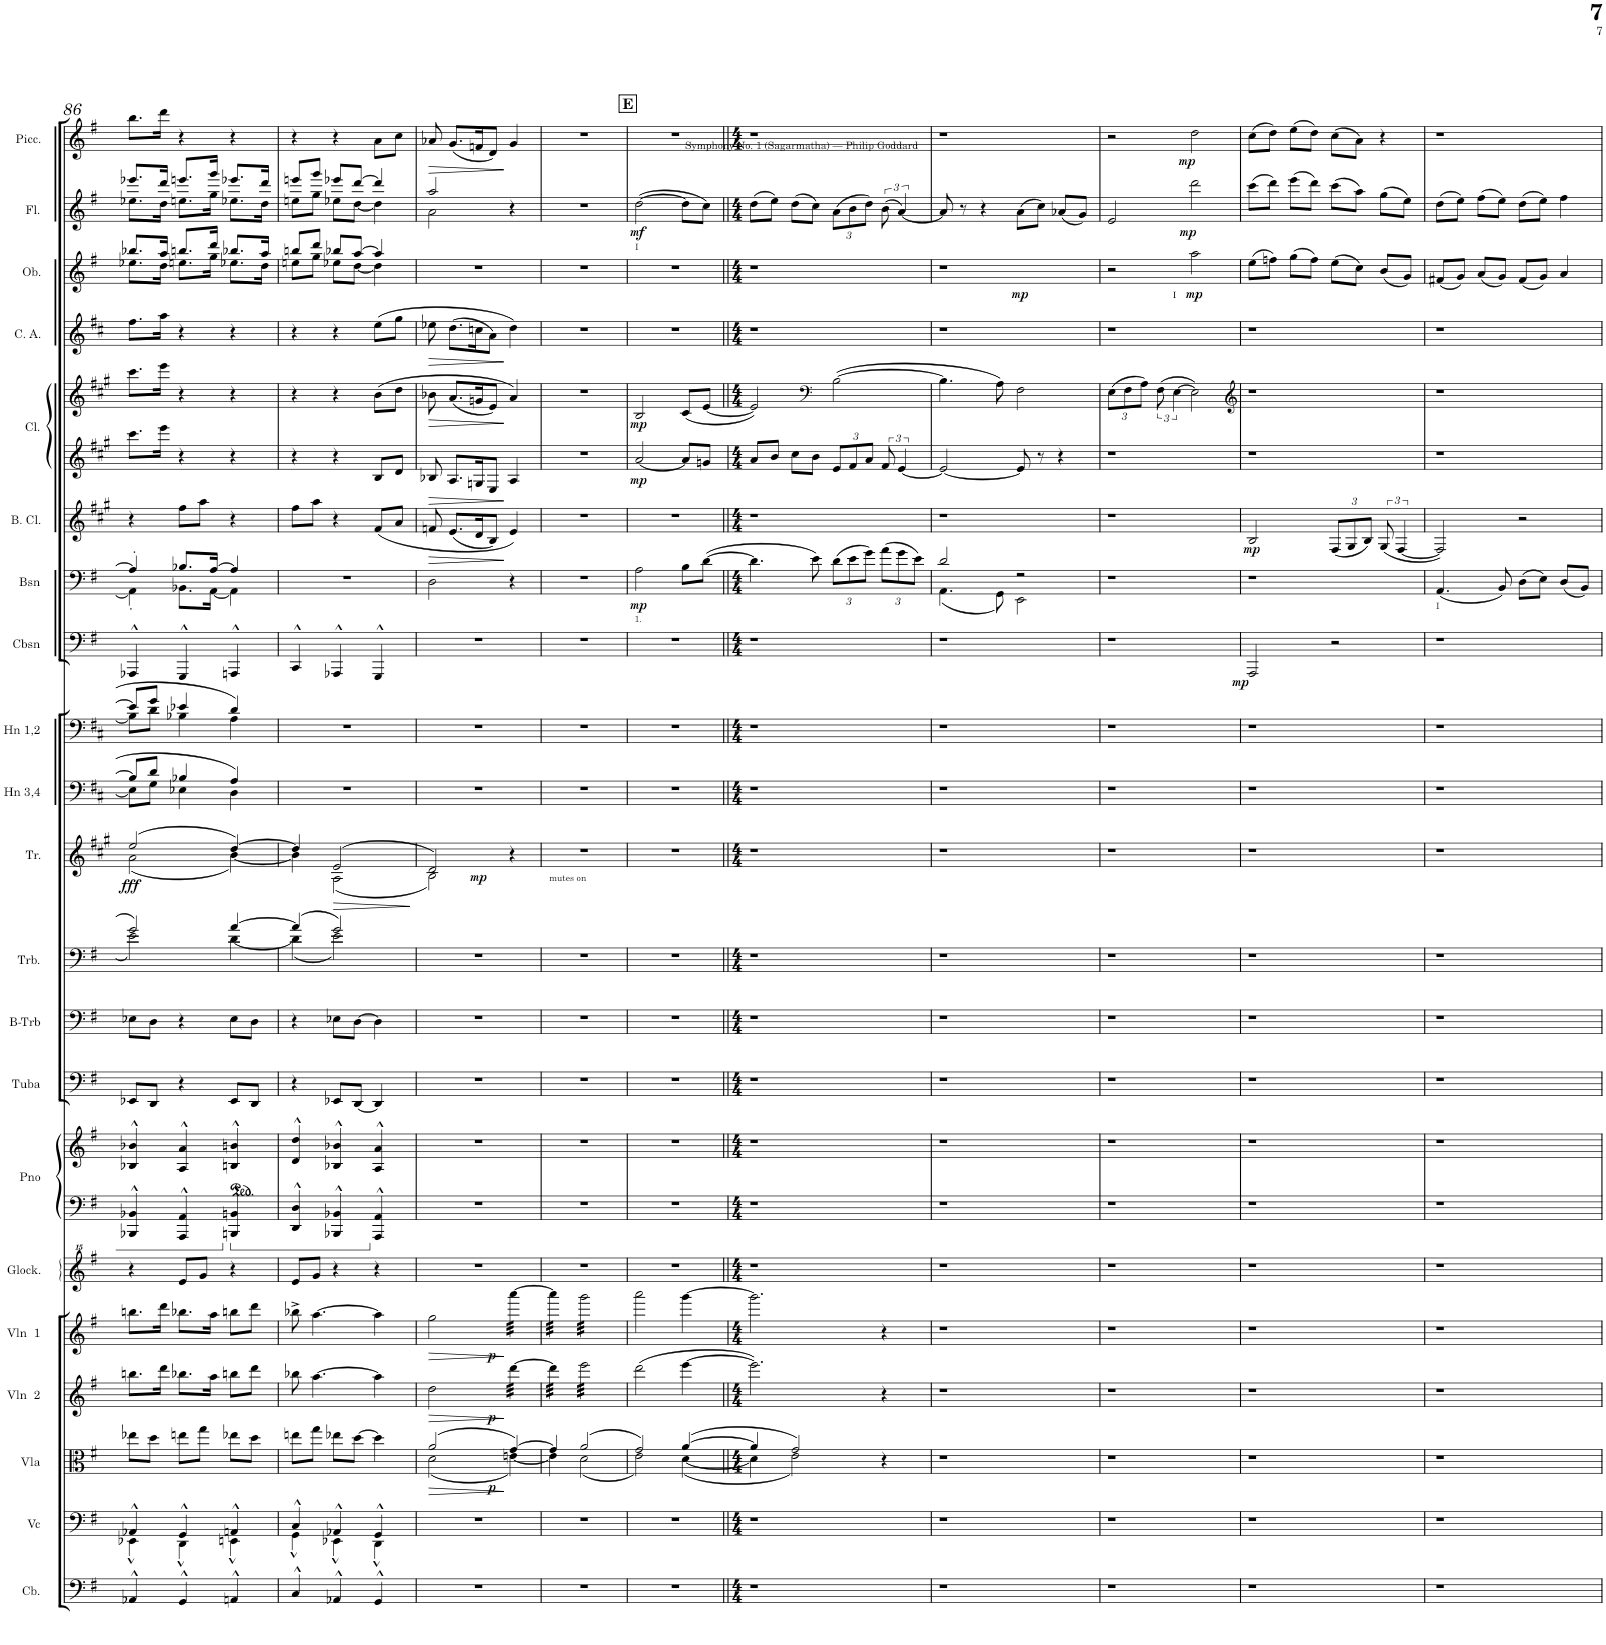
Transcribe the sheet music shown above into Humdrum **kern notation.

**kern	**kern	**kern	**dynam	**kern	**dynam	**kern	**kern	**kern	**kern	**kern	**kern	**kern	**kern	**dynam	**kern	**kern	**kern	**dynam	**kern	**dynam	**kern	**dynam	**kern	**kern	**dynam	**kern	**kern	**dynam	**kern	**dynam	**kern	**dynam
*part20	*part19	*part18	*part18	*part17	*part17	*part16	*part15	*part14	*part14	*part13	*part12	*part11	*part10	*part10	*part9	*part9	*part8	*part8	*part7	*part7	*part6	*part6	*part5	*part5	*part5	*part4	*part3	*part3	*part2	*part2	*part1	*part1
*staff23	*staff22	*staff21	*staff21	*staff20	*staff20	*staff19	*staff18	*staff17	*staff16	*staff15	*staff14	*staff13	*staff12	*staff12	*staff11	*staff10	*staff9	*staff9	*staff8	*staff8	*staff7	*staff7	*staff6	*staff5	*staff5/6	*staff4	*staff3	*staff3	*staff2	*staff2	*staff1	*staff1
*I"Contrabass	*I"Violoncello	*I"Viola	*	*I"Violin  2	*	*I"Violin  1	*I"Glockenspiel	*I"Piano	*	*I"Tuba	*I"Bass Trombone	*I"Trombone 1, 2	*I"Trumpet in C 1, 2	*	*I"Horn in F 1, 2	*	*I"Contrabassoon	*	*I"Bassoon 1, 2	*	*I"Bass Clarinet in Bb	*	*I"Clarinet in Bb 1, 2	*	*	*I"Cor Anglais	*I"Oboe 1, 2	*	*I"Flute 1, 2	*	*I"Piccolo	*
*I'Cb.	*I'Vc	*I'Vla	*	*I'Vln  2	*	*I'Vln  1	*I'Glock.	*I'Pno	*	*I'Tuba	*I'B-Trb	*I'Trb.	*I'Tr.	*	*I'Hn 1,2	*	*I'Cbsn	*	*I'Bsn	*	*I'B. Cl.	*	*I'Cl.	*	*	*I'C. A.	*I'Ob.	*	*I'Fl.	*	*I'Picc.	*
!!LO:PB:g=z
*clefF4	*clefF4	*clefC3	*	*clefG2	*	*clefG2	*clefG^^2	*clefF4	*clefG2	*clefF4	*clefF4	*clefF4	*clefG2	*	*clefF4	*clefF4	*clefF4	*	*clefF4	*	*clefG2	*	*clefG2	*clefG2	*	*clefG2	*clefG2	*	*clefG2	*	*clefG2	*
*Trd7c12	*	*	*	*	*	*	*Trd-14c-24	*	*	*	*	*	*Trd1c2	*	*Trd4c7	*Trd4c7	*	*	*	*	*Trd8c14	*	*Trd1c2	*Trd1c2	*	*Trd4c7	*	*	*	*	*Trd-7c-12	*
*k[f#]	*k[f#]	*k[f#]	*	*k[f#]	*	*k[f#]	*k[f#]	*k[f#]	*k[f#]	*k[f#]	*k[f#]	*k[f#]	*k[f#c#g#]	*	*k[f#c#]	*k[f#c#]	*k[f#]	*	*k[f#]	*	*k[f#c#g#]	*	*k[f#c#g#]	*k[f#c#g#]	*	*k[f#c#]	*k[f#]	*	*k[f#]	*	*k[f#]	*
*G:	*G:	*G:	*	*G:	*	*G:	*G:	*G:	*G:	*G:	*G:	*G:	*A:	*	*D:	*D:	*G:	*	*G:	*	*A:	*	*A:	*A:	*	*D:	*G:	*	*G:	*	*G:	*
*M3/4	*M3/4	*M3/4	*	*M3/4	*	*M3/4	*M3/4	*M3/4	*M3/4	*M3/4	*M3/4	*M3/4	*M3/4	*	*M3/4	*M3/4	*M3/4	*	*M3/4	*	*M3/4	*	*M3/4	*M3/4	*	*M3/4	*M3/4	*	*M3/4	*	*M3/4	*
=86	=86	=86	=86	=86	=86	=86	=86	=86	=86	=86	=86	=86	=86	=86	=86	=86	=86	=86	=86	=86	=86	=86	=86	=86	=86	=86	=86	=86	=86	=86	=86	=86
*	*^	*	*	*	*	*	*	*	*	*	*	*^	*^	*	*^	*^	*	*	*^	*	*	*	*	*	*	*	*^	*	*^	*	*	*
!	!	!	!	!	!	!	!	!	!	!	!	!	!	!	!	!	!LO:DY:b	!	!	!	!	!	!	!	!	!	!	!	!	!	!	!	!	!	!	!	!	!	!	!
4AA-X^^/	4AA-X^^/	4EE-X^^\	8ee-X\L	.	8.bbn\L	.	8.bbn\L	4r	4BBB-X/^^ 4BB-X/^^	4B-X/^^ 4b-X/^^	8EE-X/L	8E-X\L	2g/	2e\	(2ee/	(2a\	fff	8B/L]	8E\L]	8e/L]	8B\L]	4AAA-X^^/	.	4A'/]	4AA'\]	.	4r	.	8.ccc#\L	8.ccc#\L	.	8.ff#\L	8.bb-X/L	8.ee-X\L	.	8.eee-X/L	8.ee-X\L	.	8.bb\L	.
.	.	.	8dd\J	.	.	.	.	.	.	.	8DD/J	8D\J	.	.	.	.	.	8d/J	8G\J	8g/J	8d\J	.	.	.	.	.	.	.	.	.	.	.	.	.	.	.	.	.	.	.
.	.	.	.	.	16ddd\Jk	.	16ddd\Jk	.	.	.	.	.	.	.	.	.	.	.	.	.	.	.	.	.	.	.	.	.	16eee\Jk	16eee\Jk	.	16aa\Jk	16aa/Jk	16dd\Jk	.	16ddd/Jk	16dd\Jk	.	16ddd\Jk	.
4GG^^/	4GG^^/	4DD^^\	8een\L	.	8.bb-X\L	.	8.bb-X\L	8eee/L	4AAA/^^ 4AA/^^	4A/^^ 4a/^^	4r	4r	.	.	.	.	.	4B-X/	4E-X\	4e-X/	4B-X\	4GGG^^/	.	8.B-X/L	8.BB-X\L	.	8ff#\L	.	4r	4r	.	4r	8.bbn/L	8.een\L	.	8.eeen/L	8.een\L	.	4r	.
.	.	.	8gg\J	.	.	.	.	8ggg/J	.	.	.	.	.	.	.	.	.	.	.	.	.	.	.	.	.	.	8aa\J	.	.	.	.	.	.	.	.	.	.	.	.	.
.	.	.	.	.	16aa\Jk	.	16aa\Jk	.	.	.	.	.	.	.	.	.	.	.	.	.	.	.	.	[16A/Jk	[16AA\Jk	.	.	.	.	.	.	.	16ddd/Jk	16gg\Jk	.	16ggg/Jk	16gg\Jk	.	.	.
4AAn^^/	4AAn^^/	4EEn^^\	8ee-X\L	.	8bbn\L	.	8bbn\L	4r	4BBBn/^^ 4BBn/^^	4Bn/^^ 4bn/^^	8EE-/L	8E-\L	[4a/	[4d\	[4dd/)	[4b\)	.	4A/	4D\	4d/	4A\	4AAAn^^/	.	4A/]	4AA\]	.	4r	.	4r	4r	.	4r	8.bb-X/L	8.ee-X\L	.	8.eee-X/L	8.ee-X\L	.	4r	.
.	.	.	8dd\J	.	8ddd\J	.	8ddd\J	.	.	.	8DD/J	8D\J	.	.	.	.	.	.	.	.	.	.	.	.	.	.	.	.	.	.	.	.	.	.	.	.	.	.	.	.
.	.	.	.	.	.	.	.	.	.	.	.	.	.	.	.	.	.	.	.	.	.	.	.	.	.	.	.	.	.	.	.	.	16aa/Jk	16dd\Jk	.	16ddd/Jk	16dd\Jk	.	.	.
*	*	*	*	*	*	*	*	*	*	*	*	*	*	*	*	*	*	*v	*v	*	*	*	*	*v	*v	*	*	*	*	*	*	*	*	*	*	*	*	*	*	*
*	*	*	*	*	*	*	*	*	*	*	*	*	*	*	*	*	*	*	*v	*v	*	*	*	*	*	*	*	*	*	*	*	*	*	*	*	*	*	*
=87	=87	=87	=87	=87	=87	=87	=87	=87	=87	=87	=87	=87	=87	=87	=87	=87	=87	=87	=87	=87	=87	=87	=87	=87	=87	=87	=87	=87	=87	=87	=87	=87	=87	=87	=87	=87	=87
4C^^/	4C^^/	4GG^^\	8een\L	.	8bb-X\	.	8bb-X^\	8eee/L	4DD/^^ 4D/^^	4d/^^ 4dd/^^	4r	4r	(4a/]	(4d\]	4dd/]	4b\]	.	2.r	2.r	4CC^^/	.	2.r	.	8ff#\L	.	4r	4r	.	4r	8bbn/L	8een\L	.	8eeen/L	8een\L	.	4r	.
.	.	.	8gg\J	.	[4.aa\	.	[4.aa\	8ggg/J	.	.	.	.	.	.	.	.	.	.	.	.	.	.	.	8aa\J	.	.	.	.	.	8ddd/J	8gg\J	.	8ggg/J	8gg\J	.	.	.
4AA-X^^/	4AA-X^^/	4EE-X^^\	8ee-X\L	.	.	.	.	4r	4BBB-X/^^ 4BB-X/^^	4B-X/^^ 4b-X/^^	8EE-X/L	8E-X\L	2g/)	2e\)	(2e/	(2A\	.	.	.	4AAA-X^^/	.	.	.	4r	.	4r	4r	.	4r	8bb-X/L	8ee-X\L	.	8eee-X/L	8ee-X\L	.	4r	.
.	.	.	[8dd\J	.	.	.	.	.	.	.	[8DD/J	[8D\J	.	.	.	.	.	.	.	.	.	.	.	.	.	.	.	.	.	[8aa/J	[8dd\J	.	[8ddd/J	[8dd\J	.	.	.
4GG^^/	4GG^^/	4DD^^\	4dd\]	.	4aa\]	.	4aa\]	4r	4AAA/^^ 4AA/^^	4A/^^ 4a/^^	4DD/]	4D\]	.	.	.	.	.	.	.	4GGG^^/	.	.	.	(8f#/L	.	8B/L	(8b\L	.	(8ee\L	4aa/]	4dd\]	.	4ddd/]	4dd\]	.	8a\L	.
.	.	.	.	.	.	.	.	.	.	.	.	.	.	.	.	.	.	.	.	.	.	.	.	8a/J	.	8d/J	8dd\J	.	8gg\J	.	.	.	.	.	.	8cc\J	.
*	*v	*v	*	*	*	*	*	*	*	*	*	*	*v	*v	*	*	*	*	*	*	*	*	*	*	*	*	*	*	*	*v	*v	*	*	*	*	*	*
=88	=88	=88	=88	=88	=88	=88	=88	=88	=88	=88	=88	=88	=88	=88	=88	=88	=88	=88	=88	=88	=88	=88	=88	=88	=88	=88	=88	=88	=88	=88	=88	=88	=88	=88
*	*	*^	*	*	*	*	*	*	*	*	*	*	*	*	*	*	*	*	*	*	*	*	*	*	*	*	*	*	*	*	*	*	*	*
!	!	!	!	!	!	!	!	!	!	!	!	!	!	!	!	!	!	!	!	!	!	!	!	!	!	!	!LO:HP:b	!	!	!	!	!	!	!	!LO:HP:b
*	*	*	*^	*	*^	*	*	*	*	*	*	*	*	*	*^	*	*	*	*	*	*	*	*	*	*	*	*	*	*	*	*	*	*	*	*
2.r	2.r	(2a/	(2d\	4.ryy	.	2dd\	4.ryy	.	2gg\	2.r	2.r	2.r	2.r	2.r	2.r	2d/)	2B\)	4ryy	.	2.r	2.r	2.r	.	2D\	.	8fn/	.	8B-X/	8b-X\	>	8ee-X\	2.r	.	2aa/	2a\	.	8a-X/	>
.	.	.	.	.	.	.	.	.	.	.	.	.	.	.	.	.	.	.	.	.	.	.	.	.	.	(8.e/L	.	8.A/L	(8.a/L	.	(8.dd\L	.	.	.	.	.	(8.g/L	.
.	.	.	.	.	.	.	.	.	.	.	.	.	.	.	.	.	.	16ryy	.	.	.	.	.	.	.	.	.	.	.	.	.	.	.	.	.	.	.	.
!	!	!	!	!	!	!	!	!	!	!	!	!	!	!	!	!	!	!	!LO:DY:b	!	!	!	!	!	!	!	!	!	!	!	!	!	!	!	!	!	!	!
.	.	.	.	.	.	.	.	.	.	.	.	.	.	.	.	.	.	4..ryy	mp	.	.	.	.	.	.	16d/K	.	16Gn/K	16gn/K	.	16ccn\K	.	.	.	.	.	16fn/K	.
!	!	!	!	!	!LO:DY:b	!	!	!LO:DY:b	!	!	!	!	!	!	!	!	!	!	!	!	!	!	!	!	!	!	!	!	!	!	!	!	!	!	!	!	!	!
.	.	.	.	4.ryy	p	.	4.ryy	p	.	.	.	.	.	.	.	.	.	.	.	.	.	.	.	.	.	8B/J)	.	8E/J	8e/J)	.	8a\J)	.	.	.	.	.	8d/J)	.
*	*	*	*	*	*	*tremolo	*	*	*	*	*	*	*	*	*	*	*	*	*	*	*	*	*	*	*	*	*	*	*	*	*	*	*	*	*	*	*	*
*	*	*	*	*	*	*	*	*	*tremolo	*	*	*	*	*	*	*	*	*	*	*	*	*	*	*	*	*	*	*	*	*	*	*	*	*	*	*	*	*
.	.	[4g/)	[4en\)	.	.	[32ddd\LLL	.	.	[32aaa\LLL	.	.	.	.	.	.	4r	4ryy	.	.	.	.	.	.	4r	.	4e/)	.	4A/	4a/)	]	4dd\)	.	.	4r	4ryy	.	4g/	]
.	.	.	.	.	.	32ddd\	.	.	32aaa\	.	.	.	.	.	.	.	.	.	.	.	.	.	.	.	.	.	.	.	.	.	.	.	.	.	.	.	.	.
.	.	.	.	.	.	32ddd\	.	.	32aaa\	.	.	.	.	.	.	.	.	.	.	.	.	.	.	.	.	.	.	.	.	.	.	.	.	.	.	.	.	.
.	.	.	.	.	.	32ddd\	.	.	32aaa\	.	.	.	.	.	.	.	.	.	.	.	.	.	.	.	.	.	.	.	.	.	.	.	.	.	.	.	.	.
.	.	.	.	.	.	32ddd\	.	.	32aaa\	.	.	.	.	.	.	.	.	.	.	.	.	.	.	.	.	.	.	.	.	.	.	.	.	.	.	.	.	.
.	.	.	.	.	.	32ddd\	.	.	32aaa\	.	.	.	.	.	.	.	.	.	.	.	.	.	.	.	.	.	.	.	.	.	.	.	.	.	.	.	.	.
.	.	.	.	.	.	32ddd\	.	.	32aaa\	.	.	.	.	.	.	.	.	.	.	.	.	.	.	.	.	.	.	.	.	.	.	.	.	.	.	.	.	.
.	.	.	.	.	.	32ddd\JJJ	.	.	32aaa\JJJ	.	.	.	.	.	.	.	.	.	.	.	.	.	.	.	.	.	.	.	.	.	.	.	.	.	.	.	.	.
=89	=89	=89	=89	=89	=89	=89	=89	=89	=89	=89	=89	=89	=89	=89	=89	=89	=89	=89	=89	=89	=89	=89	=89	=89	=89	=89	=89	=89	=89	=89	=89	=89	=89	=89	=89	=89	=89	=89
!	!	!	!	!	!	!	!	!	!	!	!	!	!	!	!	!LO:TX:b:t=mutes on	!	!	!	!	!	!	!	!	!	!	!	!	!	!	!	!	!	!	!	!	!	!
*	*	*	*v	*v	*	*	*	*	*	*	*	*	*	*	*	*v	*v	*v	*	*	*	*	*	*	*	*	*	*	*	*	*	*	*	*v	*v	*	*	*
*	*	*	*	*	*v	*v	*	*	*	*	*	*	*	*	*	*	*	*	*	*	*	*	*	*	*	*	*	*	*	*	*	*	*	*
2.r	2.r	4g/]	4e\]	.	32ddd\]LLL	.	32aaa\]LLL	2.r	2.r	2.r	2.r	2.r	2.r	2.r	.	2.r	2.r	2.r	.	2.r	.	2.r	.	2.r	2.r	.	2.r	2.r	.	2.r	.	2.r	.
.	.	.	.	.	32ddd\	.	32aaa\	.	.	.	.	.	.	.	.	.	.	.	.	.	.	.	.	.	.	.	.	.	.	.	.	.	.
.	.	.	.	.	32ddd\	.	32aaa\	.	.	.	.	.	.	.	.	.	.	.	.	.	.	.	.	.	.	.	.	.	.	.	.	.	.
.	.	.	.	.	32ddd\	.	32aaa\	.	.	.	.	.	.	.	.	.	.	.	.	.	.	.	.	.	.	.	.	.	.	.	.	.	.
.	.	.	.	.	32ddd\	.	32aaa\	.	.	.	.	.	.	.	.	.	.	.	.	.	.	.	.	.	.	.	.	.	.	.	.	.	.
.	.	.	.	.	32ddd\	.	32aaa\	.	.	.	.	.	.	.	.	.	.	.	.	.	.	.	.	.	.	.	.	.	.	.	.	.	.
.	.	.	.	.	32ddd\	.	32aaa\	.	.	.	.	.	.	.	.	.	.	.	.	.	.	.	.	.	.	.	.	.	.	.	.	.	.
.	.	.	.	.	32ddd\JJJ	.	32aaa\JJJ	.	.	.	.	.	.	.	.	.	.	.	.	.	.	.	.	.	.	.	.	.	.	.	.	.	.
.	.	(2a/	(2d\	.	32eee\LLL	.	32ggg\LLL	.	.	.	.	.	.	.	.	.	.	.	.	.	.	.	.	.	.	.	.	.	.	.	.	.	.
.	.	.	.	.	32eee\	.	32ggg\	.	.	.	.	.	.	.	.	.	.	.	.	.	.	.	.	.	.	.	.	.	.	.	.	.	.
.	.	.	.	.	32eee\	.	32ggg\	.	.	.	.	.	.	.	.	.	.	.	.	.	.	.	.	.	.	.	.	.	.	.	.	.	.
.	.	.	.	.	32eee\	.	32ggg\	.	.	.	.	.	.	.	.	.	.	.	.	.	.	.	.	.	.	.	.	.	.	.	.	.	.
.	.	.	.	.	32eee\	.	32ggg\	.	.	.	.	.	.	.	.	.	.	.	.	.	.	.	.	.	.	.	.	.	.	.	.	.	.
.	.	.	.	.	32eee\	.	32ggg\	.	.	.	.	.	.	.	.	.	.	.	.	.	.	.	.	.	.	.	.	.	.	.	.	.	.
.	.	.	.	.	32eee\	.	32ggg\	.	.	.	.	.	.	.	.	.	.	.	.	.	.	.	.	.	.	.	.	.	.	.	.	.	.
.	.	.	.	.	32eee\	.	32ggg\	.	.	.	.	.	.	.	.	.	.	.	.	.	.	.	.	.	.	.	.	.	.	.	.	.	.
.	.	.	.	.	32eee\	.	32ggg\	.	.	.	.	.	.	.	.	.	.	.	.	.	.	.	.	.	.	.	.	.	.	.	.	.	.
.	.	.	.	.	32eee\	.	32ggg\	.	.	.	.	.	.	.	.	.	.	.	.	.	.	.	.	.	.	.	.	.	.	.	.	.	.
.	.	.	.	.	32eee\	.	32ggg\	.	.	.	.	.	.	.	.	.	.	.	.	.	.	.	.	.	.	.	.	.	.	.	.	.	.
.	.	.	.	.	32eee\	.	32ggg\	.	.	.	.	.	.	.	.	.	.	.	.	.	.	.	.	.	.	.	.	.	.	.	.	.	.
.	.	.	.	.	32eee\	.	32ggg\	.	.	.	.	.	.	.	.	.	.	.	.	.	.	.	.	.	.	.	.	.	.	.	.	.	.
.	.	.	.	.	32eee\	.	32ggg\	.	.	.	.	.	.	.	.	.	.	.	.	.	.	.	.	.	.	.	.	.	.	.	.	.	.
.	.	.	.	.	32eee\	.	32ggg\	.	.	.	.	.	.	.	.	.	.	.	.	.	.	.	.	.	.	.	.	.	.	.	.	.	.
.	.	.	.	.	32eee\JJJ	.	32ggg\JJJ	.	.	.	.	.	.	.	.	.	.	.	.	.	.	.	.	.	.	.	.	.	.	.	.	.	.
*	*	*	*	*	*	*	*Xtremolo	*	*	*	*	*	*	*	*	*	*	*	*	*	*	*	*	*	*	*	*	*	*	*	*	*	*
*	*	*	*	*	*Xtremolo	*	*	*	*	*	*	*	*	*	*	*	*	*	*	*	*	*	*	*	*	*	*	*	*	*	*	*	*
!!LO:REH:place=s1:a:B:cj:fs=12.3356:t=E
=90	=90	=90	=90	=90	=90	=90	=90	=90	=90	=90	=90	=90	=90	=90	=90	=90	=90	=90	=90	=90	=90	=90	=90	=90	=90	=90	=90	=90	=90	=90	=90	=90	=90
!	!	!	!	!	!	!	!	!	!	!	!	!	!	!	!	!	!	!	!	!	!	!	!	!	!	!	!	!	!	!LO:TX:b:t=I	!	!	!
!	!	!	!	!	!	!	!	!	!	!	!	!	!	!	!	!	!	!	!	!LO:TX:b:t=1.	!	!	!	!	!	!	!	!	!	!	!	!	!
!	!	!	!	!	!	!	!	!	!	!	!	!	!	!	!	!	!	!	!	!	!LO:DY:b	!	!	!	!	!LO:DY:b=2	!	!	!	!	!	!	!
!	!	!	!	!	!	!	!	!	!	!	!	!	!	!	!	!	!	!	!	!	!	!	!	!	!	!LO:DY:n=1:b	!	!	!	!	!LO:DY:b	!	!
2.r	2.r	2g/)	2e\)	.	(2ddd\	.	2aaa\	2.r	2.r	2.r	2.r	2.r	2.r	2.r	.	2.r	2.r	2.r	.	2A\	mp	2.r	.	[2a/	2B/	mp mp	2.r	2.r	.	([2dd\	mf	2.r	.
.	.	([4a/	([4d\	.	[4eee\	.	[4ggg\	.	.	.	.	.	.	.	.	.	.	.	.	8B\L	.	.	.	8a/L]	(8c#/L	.	.	.	.	8dd\L]	.	.	.
.	.	.	.	.	.	.	.	.	.	.	.	.	.	.	.	.	.	.	.	([8d\J	.	.	.	8gn/J	[8e/J	.	.	.	.	8cc\J)	.	.	.
=91||	=91||	=91||	=91||	=91||	=91||	=91||	=91||	=91||	=91||	=91||	=91||	=91||	=91||	=91||	=91||	=91||	=91||	=91||	=91||	=91||	=91||	=91||	=91||	=91||	=91||	=91||	=91||	=91||	=91||	=91||	=91||	=91||	=91||
*M4/4	*M4/4	*M4/4	*	*	*M4/4	*	*M4/4	*M4/4	*M4/4	*M4/4	*M4/4	*M4/4	*M4/4	*M4/4	*	*M4/4	*M4/4	*M4/4	*	*M4/4	*	*M4/4	*	*M4/4	*M4/4	*	*M4/4	*M4/4	*	*M4/4	*	*M4/4	*
1r	1r	4a/]	4d\]	.	2.eee\])	.	2.ggg\]	1r	1r	1r	1r	1r	1r	1r	.	1r	1r	1r	.	4.d\]	.	1r	.	8a/L	2e/])	.	1r	1r	.	(8dd\L	.	1r	.
.	.	.	.	.	.	.	.	.	.	.	.	.	.	.	.	.	.	.	.	.	.	.	.	8b/J	.	.	.	.	.	8ee\J)	.	.	.
.	.	2g/)	2e\)	.	.	.	.	.	.	.	.	.	.	.	.	.	.	.	.	.	.	.	.	8cc#\L	.	.	.	.	.	(8dd\L	.	.	.
*	*	*	*	*	*	*	*	*	*	*	*	*	*	*	*	*	*	*	*	*	*	*	*	*	*clefF4	*	*	*	*	*	*	*	*
.	.	.	.	.	.	.	.	.	.	.	.	.	.	.	.	.	.	.	.	8e\)	.	.	.	8b\J	.	.	.	.	.	8cc\J)	.	.	.
*	*	*	*	*	*	*	*	*	*	*	*	*	*	*	*	*	*	*	*	*Xbrackettup	*	*	*	*Xbrackettup	*	*	*	*	*	*Xbrackettup	*	*	*
.	.	.	.	.	.	.	.	.	.	.	.	.	.	.	.	.	.	.	.	(12d\L	.	.	.	12e/L	([2B\	.	.	.	.	(12a\L	.	.	.
.	.	.	.	.	.	.	.	.	.	.	.	.	.	.	.	.	.	.	.	12e\	.	.	.	12f#/	.	.	.	.	.	12b\	.	.	.
.	.	.	.	.	.	.	.	.	.	.	.	.	.	.	.	.	.	.	.	12g\J)	.	.	.	12a/J	.	.	.	.	.	12dd\J)	.	.	.
*	*	*	*	*	*	*	*	*	*	*	*	*	*	*	*	*	*	*	*	*	*	*	*	*brackettup	*	*	*	*	*	*brackettup	*	*	*
.	.	4r	4ryy	.	4r	.	4r	.	.	.	.	.	.	.	.	.	.	.	.	(12a\L	.	.	.	12f#/	.	.	.	.	.	(12b\	.	.	.
.	.	.	.	.	.	.	.	.	.	.	.	.	.	.	.	.	.	.	.	12g\	.	.	.	[6e/	.	.	.	.	.	[6a/)	.	.	.
.	.	.	.	.	.	.	.	.	.	.	.	.	.	.	.	.	.	.	.	12e\J)	.	.	.	.	.	.	.	.	.	.	.	.	.
*	*	*v	*v	*	*	*	*	*	*	*	*	*	*	*	*	*	*	*	*	*	*	*	*	*	*	*	*	*	*	*	*	*	*
=92	=92	=92	=92	=92	=92	=92	=92	=92	=92	=92	=92	=92	=92	=92	=92	=92	=92	=92	=92	=92	=92	=92	=92	=92	=92	=92	=92	=92	=92	=92	=92	=92
*	*	*	*	*	*	*	*	*	*	*	*	*	*	*	*	*	*	*	*^	*	*	*	*	*	*	*	*^	*	*	*	*	*
1r	1r	1r	.	1r	.	1r	1r	1r	1r	1r	1r	1r	1r	.	1r	1r	1r	.	2d/	(4.AA\	.	1r	.	2e/_	4.B\]	.	1r	1r	2ryy	.	8a/]	.	1r	.
.	.	.	.	.	.	.	.	.	.	.	.	.	.	.	.	.	.	.	.	.	.	.	.	.	.	.	.	.	.	.	8r	.	.	.
.	.	.	.	.	.	.	.	.	.	.	.	.	.	.	.	.	.	.	.	.	.	.	.	.	.	.	.	.	.	.	4r	.	.	.
.	.	.	.	.	.	.	.	.	.	.	.	.	.	.	.	.	.	.	.	8GG\)	.	.	.	.	8A\)	.	.	.	.	.	.	.	.	.
!	!	!	!	!	!	!	!	!	!	!	!	!	!	!	!	!	!	!	!	!	!	!	!	!	!	!	!	!	!	!LO:DY:b	!	!	!	!
.	.	.	.	.	.	.	.	.	.	.	.	.	.	.	.	.	.	.	2r	2EE\	.	.	.	8e/]	2F#\	.	.	.	2ryy	mp	(8a\L	.	.	.
.	.	.	.	.	.	.	.	.	.	.	.	.	.	.	.	.	.	.	.	.	.	.	.	8r	.	.	.	.	.	.	8cc\J)	.	.	.
.	.	.	.	.	.	.	.	.	.	.	.	.	.	.	.	.	.	.	.	.	.	.	.	4r	.	.	.	.	.	.	(8a-X/L	.	.	.
.	.	.	.	.	.	.	.	.	.	.	.	.	.	.	.	.	.	.	.	.	.	.	.	.	.	.	.	.	.	.	8g/J)	.	.	.
*	*	*	*	*	*	*	*	*	*	*	*	*	*	*	*	*	*	*	*v	*v	*	*	*	*	*	*	*	*	*	*	*	*	*	*
=93	=93	=93	=93	=93	=93	=93	=93	=93	=93	=93	=93	=93	=93	=93	=93	=93	=93	=93	=93	=93	=93	=93	=93	=93	=93	=93	=93	=93	=93	=93	=93	=93	=93
*	*	*	*	*	*	*	*	*	*	*	*	*	*	*	*	*	*	*	*	*	*	*	*	*Xbrackettup	*	*	*	*	*	*	*	*	*
*	*	*	*	*	*	*	*	*	*	*	*	*	*	*	*	*	*^	*	*	*	*	*	*	*	*	*	*	*	*	*^	*	*^	*
1r	1r	1r	.	1r	.	1r	1r	1r	1r	1r	1r	1r	1r	.	1r	1r	1r	2ryy	.	1r	.	1r	.	1r	(12E\L	.	1r	2r	4ryy	.	2e/	4ryy	.	2r	4ryy	.
.	.	.	.	.	.	.	.	.	.	.	.	.	.	.	.	.	.	.	.	.	.	.	.	.	12F#\	.	.	.	.	.	.	.	.	.	.	.
.	.	.	.	.	.	.	.	.	.	.	.	.	.	.	.	.	.	.	.	.	.	.	.	.	12A\J)	.	.	.	.	.	.	.	.	.	.	.
*	*	*	*	*	*	*	*	*	*	*	*	*	*	*	*	*	*	*	*	*	*	*	*	*	*brackettup	*	*	*	*	*	*	*	*	*	*	*
.	.	.	.	.	.	.	.	.	.	.	.	.	.	.	.	.	.	.	.	.	.	.	.	.	(12F#\	.	.	.	16ryy	.	.	8ryy	.	.	8ryy	.
.	.	.	.	.	.	.	.	.	.	.	.	.	.	.	.	.	.	.	.	.	.	.	.	.	.	.	.	.	64ryy	.	.	.	.	.	.	.
.	.	.	.	.	.	.	.	.	.	.	.	.	.	.	.	.	.	.	.	.	.	.	.	.	.	.	.	.	256ryy	.	.	.	.	.	.	.
.	.	.	.	.	.	.	.	.	.	.	.	.	.	.	.	.	.	.	.	.	.	.	.	.	.	.	.	.	1024ryy	.	.	.	.	.	.	.
!	!	!	!	!	!	!	!	!	!	!	!	!	!	!	!	!	!	!	!	!	!	!	!	!	!	!	!	!	!LO:TX:b:t=I	!	!	!	!	!	!	!
.	.	.	.	.	.	.	.	.	.	.	.	.	.	.	.	.	.	.	.	.	.	.	.	.	.	.	.	.	2ryy	.	.	.	.	.	.	.
.	.	.	.	.	.	.	.	.	.	.	.	.	.	.	.	.	.	.	.	.	.	.	.	.	[6E\	.	.	.	.	.	.	.	.	.	.	.
.	.	.	.	.	.	.	.	.	.	.	.	.	.	.	.	.	.	.	.	.	.	.	.	.	.	.	.	.	.	.	.	32ryy	.	.	32ryy	.
!	!	!	!	!	!	!	!	!	!	!	!	!	!	!	!	!	!	!	!	!	!	!	!	!	!	!	!	!	!	!	!	!	!	!	!	!LO:DY:b
.	.	.	.	.	.	.	.	.	.	.	.	.	.	.	.	.	.	.	.	.	.	.	.	.	.	.	.	.	.	.	.	256..ryy	.	.	2ryy	mp
!	!	!	!	!	!	!	!	!	!	!	!	!	!	!	!	!	!	!	!	!	!	!	!	!	!	!	!	!	!	!	!	!	!LO:DY:b	!	!	!
.	.	.	.	.	.	.	.	.	.	.	.	.	.	.	.	.	.	.	.	.	.	.	.	.	.	.	.	.	.	.	.	2ryy	mp	.	.	.
!	!	!	!	!	!	!	!	!	!	!	!	!	!	!	!	!	!	!	!	!	!	!	!	!	!	!	!	!	!	!LO:DY:b	!	!	!	!	!	!
.	.	.	.	.	.	.	.	.	.	.	.	.	.	.	.	.	.	4ryy	.	.	.	.	.	.	2E\])	.	.	2aa\	.	mp	2ddd\	.	.	2dd\	.	.
.	.	.	.	.	.	.	.	.	.	.	.	.	.	.	.	.	.	8ryy	.	.	.	.	.	.	.	.	.	.	.	.	.	.	.	.	.	.
.	.	.	.	.	.	.	.	.	.	.	.	.	.	.	.	.	.	.	.	.	.	.	.	.	.	.	.	.	8ryy	.	.	.	.	.	.	.
.	.	.	.	.	.	.	.	.	.	.	.	.	.	.	.	.	.	16ryy	.	.	.	.	.	.	.	.	.	.	.	.	.	.	.	.	.	.
.	.	.	.	.	.	.	.	.	.	.	.	.	.	.	.	.	.	.	.	.	.	.	.	.	.	.	.	.	.	.	.	.	.	.	16.ryy	.
.	.	.	.	.	.	.	.	.	.	.	.	.	.	.	.	.	.	.	.	.	.	.	.	.	.	.	.	.	.	.	.	16ryy	.	.	.	.
.	.	.	.	.	.	.	.	.	.	.	.	.	.	.	.	.	.	32ryy	.	.	.	.	.	.	.	.	.	.	.	.	.	.	.	.	.	.
.	.	.	.	.	.	.	.	.	.	.	.	.	.	.	.	.	.	.	.	.	.	.	.	.	.	.	.	.	32ryy	.	.	.	.	.	.	.
.	.	.	.	.	.	.	.	.	.	.	.	.	.	.	.	.	.	64ryy	.	.	.	.	.	.	.	.	.	.	.	.	.	.	.	.	.	.
.	.	.	.	.	.	.	.	.	.	.	.	.	.	.	.	.	.	.	.	.	.	.	.	.	.	.	.	.	.	.	.	64ryy	.	.	.	.
.	.	.	.	.	.	.	.	.	.	.	.	.	.	.	.	.	.	128...ryy	.	.	.	.	.	.	.	.	.	.	.	.	.	.	.	.	.	.
.	.	.	.	.	.	.	.	.	.	.	.	.	.	.	.	.	.	.	.	.	.	.	.	.	.	.	.	.	128ryy	.	.	.	.	.	.	.
.	.	.	.	.	.	.	.	.	.	.	.	.	.	.	.	.	.	.	.	.	.	.	.	.	.	.	.	.	.	.	.	128ryy	.	.	.	.
.	.	.	.	.	.	.	.	.	.	.	.	.	.	.	.	.	.	.	.	.	.	.	.	.	.	.	.	.	512.ryy	.	.	.	.	.	.	.
!	!	!	!	!	!	!	!	!	!	!	!	!	!	!	!	!	!	!	!LO:DY:b	!	!	!	!	!	!	!	!	!	!	!	!	!	!	!	!	!
.	.	.	.	.	.	.	.	.	.	.	.	.	.	.	.	.	.	1024ryy	mp	.	.	.	.	.	.	.	.	.	.	.	.	1024ryy	.	.	.	.
*	*	*	*	*	*	*	*	*	*	*	*	*	*	*	*	*	*	*	*	*	*	*	*	*	*	*	*	*v	*v	*	*	*	*	*v	*v	*
*	*	*	*	*	*	*	*	*	*	*	*	*	*	*	*	*	*v	*v	*	*	*	*	*	*	*	*	*	*	*	*v	*v	*	*	*
=94	=94	=94	=94	=94	=94	=94	=94	=94	=94	=94	=94	=94	=94	=94	=94	=94	=94	=94	=94	=94	=94	=94	=94	=94	=94	=94	=94	=94	=94	=94	=94	=94
*	*	*	*	*	*	*	*	*	*	*	*	*	*	*	*	*	*	*	*	*	*	*	*	*clefG2	*	*	*	*	*	*	*	*
*	*	*	*	*	*	*	*	*	*	*	*	*	*	*	*	*	*^	*	*	*	*	*	*	*	*	*	*^	*	*^	*	*^	*
!	!	!	!	!	!	!	!	!	!	!	!	!	!	!	!	!	!	!	!	!	!	!	!LO:DY:b	!	!	!	!	!	!	!	!	!	!	!	!	!
*	*	*	*	*	*	*	*	*	*	*	*	*	*	*	*	*	*	*	*	*	*	*	*	*	*	*	*	*v	*v	*	*	*	*	*v	*v	*
*	*	*	*	*	*	*	*	*	*	*	*	*	*	*	*	*	*v	*v	*	*	*	*	*	*	*	*	*	*	*	*v	*v	*	*	*
1r	1r	1r	.	1r	.	1r	1r	1r	1r	1r	1r	1r	1r	.	1r	1r	2AAA/	.	1r	.	2B/	mp	1r	1r	.	1r	(8ee\L	.	(8ccc\L	.	(8cc\L	.
.	.	.	.	.	.	.	.	.	.	.	.	.	.	.	.	.	.	.	.	.	.	.	.	.	.	.	8ffn\J)	.	8ddd\J)	.	8dd\J)	.
.	.	.	.	.	.	.	.	.	.	.	.	.	.	.	.	.	.	.	.	.	.	.	.	.	.	.	(8gg\L	.	(8eee\L	.	(8ee\L	.
.	.	.	.	.	.	.	.	.	.	.	.	.	.	.	.	.	.	.	.	.	.	.	.	.	.	.	8ff\J)	.	8ddd\J)	.	8dd\J)	.
*	*	*	*	*	*	*	*	*	*	*	*	*	*	*	*	*	*	*	*	*	*Xbrackettup	*	*	*	*	*	*	*	*	*	*	*
.	.	.	.	.	.	.	.	.	.	.	.	.	.	.	.	.	2r	.	.	.	(12F#/L	.	.	.	.	.	(8ee\L	.	(8ccc\L	.	(8cc\L	.
.	.	.	.	.	.	.	.	.	.	.	.	.	.	.	.	.	.	.	.	.	12G#/	.	.	.	.	.	.	.	.	.	.	.
.	.	.	.	.	.	.	.	.	.	.	.	.	.	.	.	.	.	.	.	.	.	.	.	.	.	.	8cc\J)	.	8aa\J)	.	8a\J)	.
.	.	.	.	.	.	.	.	.	.	.	.	.	.	.	.	.	.	.	.	.	12B/J)	.	.	.	.	.	.	.	.	.	.	.
*	*	*	*	*	*	*	*	*	*	*	*	*	*	*	*	*	*	*	*	*	*brackettup	*	*	*	*	*	*	*	*	*	*	*
.	.	.	.	.	.	.	.	.	.	.	.	.	.	.	.	.	.	.	.	.	(12G#/	.	.	.	.	.	(8b/L	.	(8gg\L	.	4r	.
.	.	.	.	.	.	.	.	.	.	.	.	.	.	.	.	.	.	.	.	.	[6F#/	.	.	.	.	.	.	.	.	.	.	.
.	.	.	.	.	.	.	.	.	.	.	.	.	.	.	.	.	.	.	.	.	.	.	.	.	.	.	8g/J)	.	8ee\J)	.	.	.
=95	=95	=95	=95	=95	=95	=95	=95	=95	=95	=95	=95	=95	=95	=95	=95	=95	=95	=95	=95	=95	=95	=95	=95	=95	=95	=95	=95	=95	=95	=95	=95	=95
!	!	!	!	!	!	!	!	!	!	!	!	!	!	!	!	!	!	!	!LO:TX:b:t=I	!	!	!	!	!	!	!	!	!	!	!	!	!
1r	1r	1r	.	1r	.	1r	1r	1r	1r	1r	1r	1r	1r	.	1r	1r	1r	.	(4.AA/	.	2F#/])	.	1r	1r	.	1r	(8f#X/L	.	(8dd\L	.	1r	.
.	.	.	.	.	.	.	.	.	.	.	.	.	.	.	.	.	.	.	.	.	.	.	.	.	.	.	8g/J)	.	8ee\J)	.	.	.
.	.	.	.	.	.	.	.	.	.	.	.	.	.	.	.	.	.	.	.	.	.	.	.	.	.	.	(8a/L	.	(8ff#\L	.	.	.
.	.	.	.	.	.	.	.	.	.	.	.	.	.	.	.	.	.	.	8BB/)	.	.	.	.	.	.	.	8g/J)	.	8ee\J)	.	.	.
.	.	.	.	.	.	.	.	.	.	.	.	.	.	.	.	.	.	.	(8D\L	.	2r	.	.	.	.	.	(8f#/L	.	(8dd\L	.	.	.
.	.	.	.	.	.	.	.	.	.	.	.	.	.	.	.	.	.	.	8E\J)	.	.	.	.	.	.	.	8g/J)	.	8ee\J)	.	.	.
.	.	.	.	.	.	.	.	.	.	.	.	.	.	.	.	.	.	.	(8D/L	.	.	.	.	.	.	.	4a/	.	4ff#\	.	.	.
.	.	.	.	.	.	.	.	.	.	.	.	.	.	.	.	.	.	.	8BB/J)	.	.	.	.	.	.	.	.	.	.	.	.	.
=	=	=	=	=	=	=	=	=	=	=	=	=	=	=	=	=	=	=	=	=	=	=	=	=	=	=	=	=	=	=	=	=
*-	*-	*-	*-	*-	*-	*-	*-	*-	*-	*-	*-	*-	*-	*-	*-	*-	*-	*-	*-	*-	*-	*-	*-	*-	*-	*-	*-	*-	*-	*-	*-	*-
